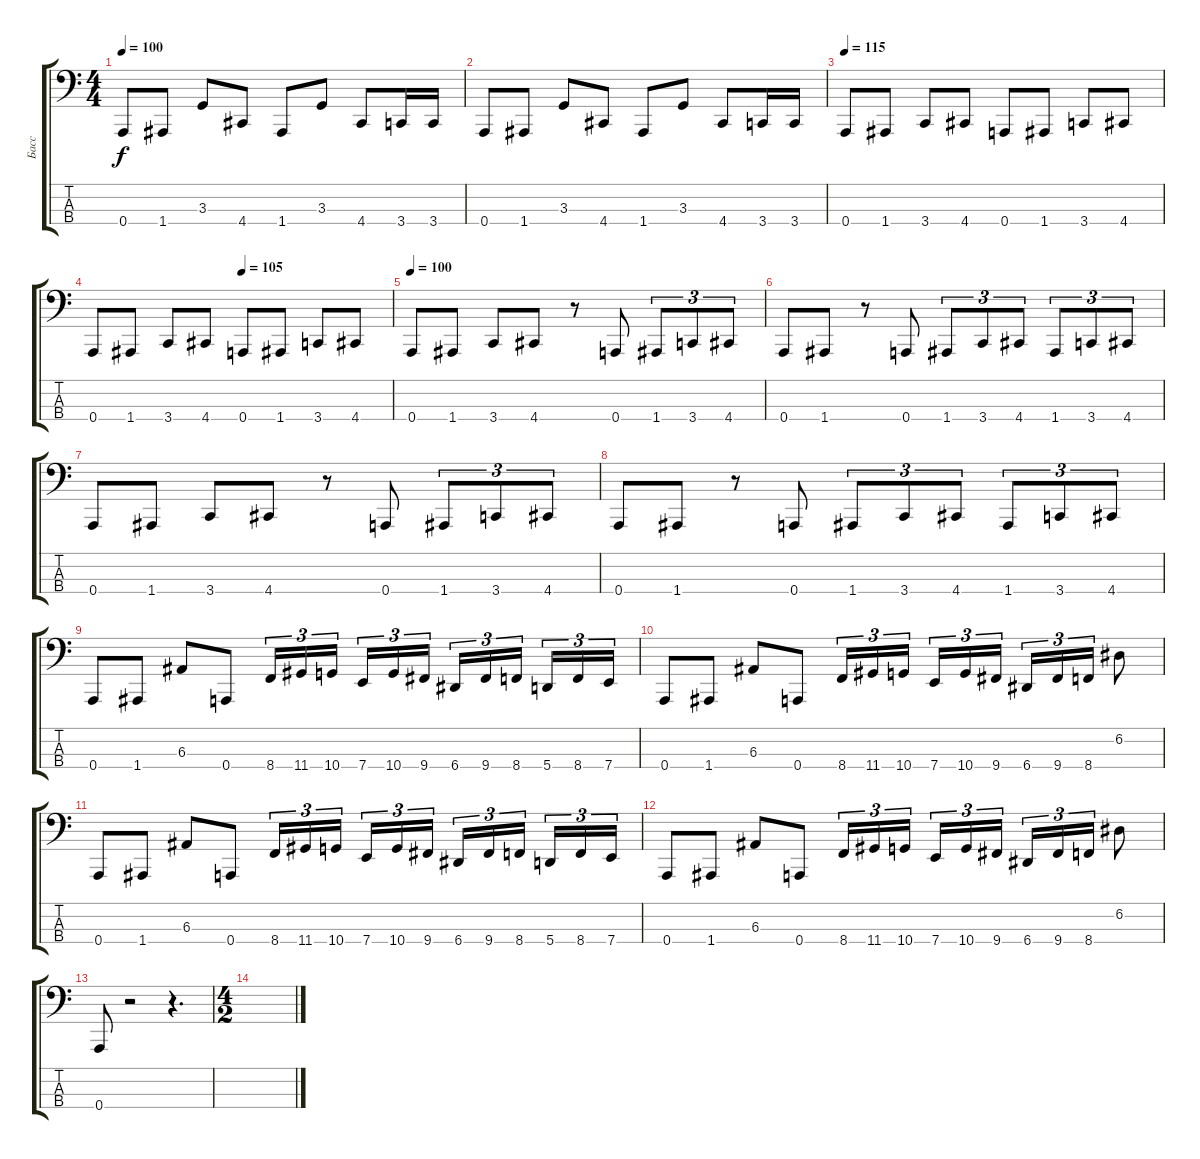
\track ("Басс" "Басс") {instrument electricbassfinger}
\staff {score tabs}
\tuning (D2 A1 E1 A0) {hide}
\ts (4 4)
\tempo 100
\clef f4
\ks c
0.4.8{dy f} 1.4.8 3.3.8 4.4.8 1.4.8 3.3.8 4.4.8 3.4.16 3.4.16 |
0.4.8 1.4.8 3.3.8 4.4.8 1.4.8 3.3.8 4.4.8 3.4.16 3.4.16 |
\tempo 115
0.4.8 1.4.8 3.4.8 4.4.8 0.4.8 1.4.8 3.4.8 4.4.8 |
\tempo (105 0.5)
0.4.8 1.4.8 3.4.8 4.4.8 0.4.8 1.4.8 3.4.8 4.4.8 |
\tempo 100
0.4.8 1.4.8 3.4.8 4.4.8 r.8 0.4.8 1.4.8{tu (3 2)} 3.4.8{tu (3 2)} 4.4.8{tu (3 2)} |
0.4.8 1.4.8 r.8 0.4.8 1.4.8{tu (3 2)} 3.4.8{tu (3 2)} 4.4.8{tu (3 2)} 1.4.8{tu (3 2)} 3.4.8{tu (3 2)} 4.4.8{tu (3 2)} |
0.4.8 1.4.8 3.4.8 4.4.8 r.8 0.4.8 1.4.8{tu (3 2)} 3.4.8{tu (3 2)} 4.4.8{tu (3 2)} |
0.4.8 1.4.8 r.8 0.4.8 1.4.8{tu (3 2)} 3.4.8{tu (3 2)} 4.4.8{tu (3 2)} 1.4.8{tu (3 2)} 3.4.8{tu (3 2)} 4.4.8{tu (3 2)} |
0.4.8 1.4.8 6.3.8 0.4.8 8.4.16{tu (3 2)} 11.4.16{tu (3 2)} 10.4.16{tu (3 2) beam splitsecondary} 7.4.16{tu (3 2)} 10.4.16{tu (3 2)} 9.4.16{tu (3 2)} 6.4.16{tu (3 2)} 9.4.16{tu (3 2)} 8.4.16{tu (3 2) beam splitsecondary} 5.4.16{tu (3 2)} 8.4.16{tu (3 2)} 7.4.16{tu (3 2)} |
0.4.8 1.4.8 6.3.8 0.4.8 8.4.16{tu (3 2)} 11.4.16{tu (3 2)} 10.4.16{tu (3 2) beam splitsecondary} 7.4.16{tu (3 2)} 10.4.16{tu (3 2)} 9.4.16{tu (3 2)} 6.4.16{tu (3 2)} 9.4.16{tu (3 2)} 8.4.16{tu (3 2)} 6.2.8 |
0.4.8 1.4.8 6.3.8 0.4.8 8.4.16{tu (3 2)} 11.4.16{tu (3 2)} 10.4.16{tu (3 2) beam splitsecondary} 7.4.16{tu (3 2)} 10.4.16{tu (3 2)} 9.4.16{tu (3 2)} 6.4.16{tu (3 2)} 9.4.16{tu (3 2)} 8.4.16{tu (3 2) beam splitsecondary} 5.4.16{tu (3 2)} 8.4.16{tu (3 2)} 7.4.16{tu (3 2)} |
0.4.8 1.4.8 6.3.8 0.4.8 8.4.16{tu (3 2)} 11.4.16{tu (3 2)} 10.4.16{tu (3 2) beam splitsecondary} 7.4.16{tu (3 2)} 10.4.16{tu (3 2)} 9.4.16{tu (3 2)} 6.4.16{tu (3 2)} 9.4.16{tu (3 2)} 8.4.16{tu (3 2)} 6.2.8 |
0.4.8 r.2 r.4{d} |
\ts (4 2)
